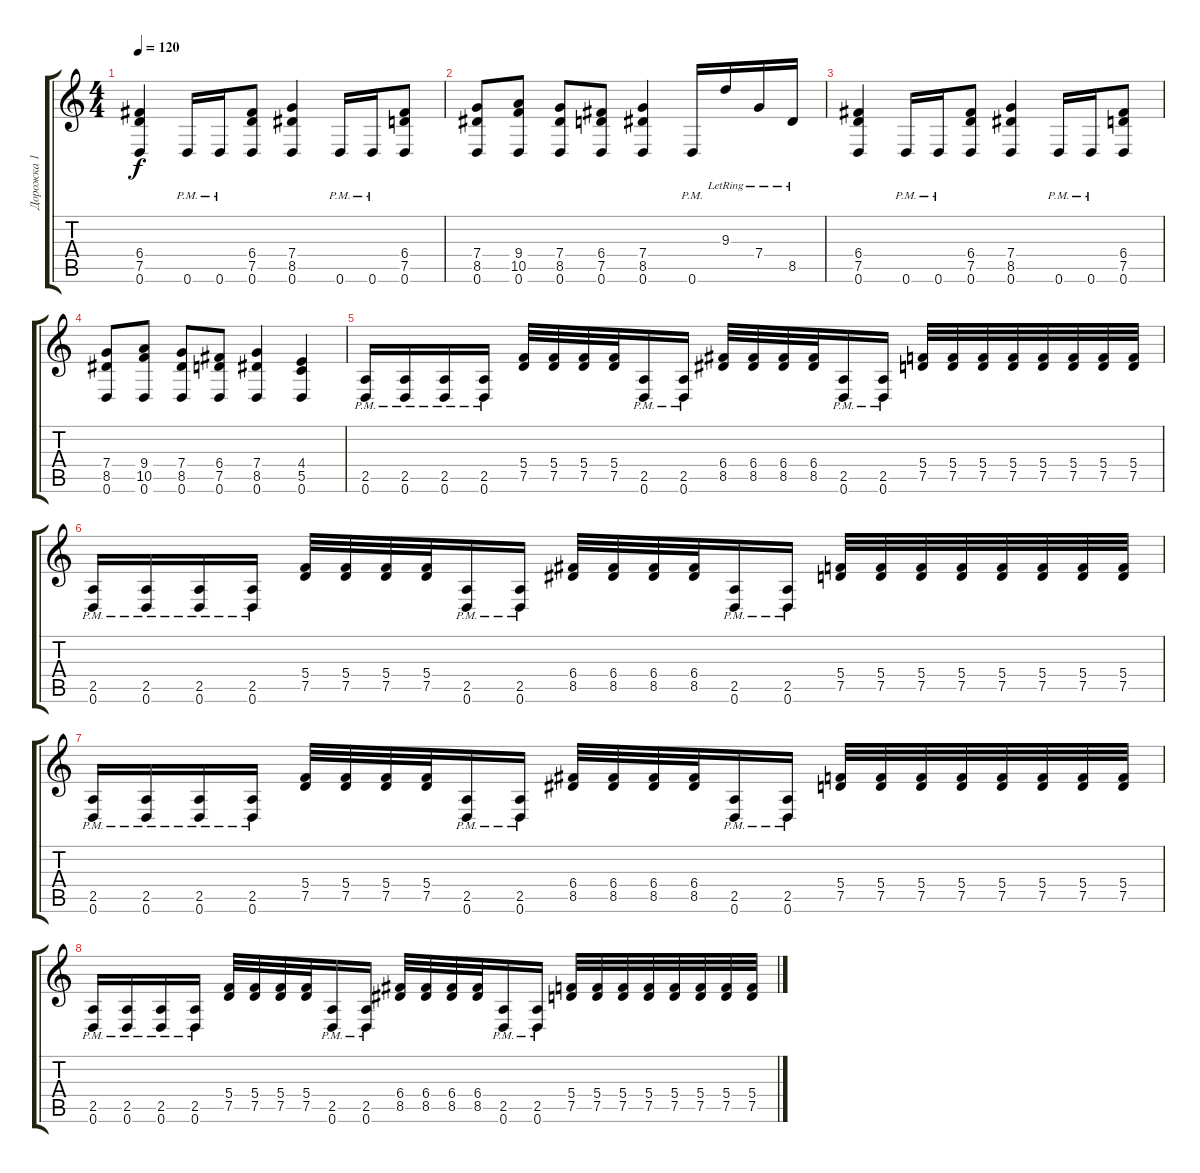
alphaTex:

\track ("Дорожка 1" "Дорожка 1") {instrument overdrivenguitar}
\staff {score tabs}
\tuning (D4 A3 F3 C3 G2 D2) {hide}
\ts (4 4)
\tempo 120
\clef g2
\ks c
(6.4 7.5 0.6).4{dy f} 0.6{pm}.16 0.6{pm}.16 (6.4 7.5 0.6).8 (7.4 8.5 0.6).4 0.6{pm}.16 0.6{pm}.16 (6.4 7.5 0.6).8 |
(7.4 8.5 0.6).8 (9.4 10.5 0.6).8 (7.4 8.5 0.6).8 (6.4 7.5 0.6).8 (7.4 8.5 0.6).4 0.6{pm}.16 9.3{lr}.16 7.4{lr}.16 8.5{lr}.16 |
(6.4 7.5 0.6).4 0.6{pm}.16 0.6{pm}.16 (6.4 7.5 0.6).8 (7.4 8.5 0.6).4 0.6{pm}.16 0.6{pm}.16 (6.4 7.5 0.6).8 |
(7.4 8.5 0.6).8 (9.4 10.5 0.6).8 (7.4 8.5 0.6).8 (6.4 7.5 0.6).8 (7.4 8.5 0.6).4 (4.4 5.5 0.6).4 |
(2.5 0.6{pm}).16 (2.5 0.6{pm}).16 (2.5 0.6{pm}).16 (2.5 0.6{pm}).16 (5.4 7.5).32 (5.4 7.5).32 (5.4 7.5).32 (5.4 7.5).32 (2.5 0.6{pm}).16 (2.5 0.6{pm}).16 (6.4 8.5).32 (6.4 8.5).32 (6.4 8.5).32 (6.4 8.5).32 (2.5 0.6{pm}).16 (2.5 0.6{pm}).16 (5.4 7.5).32 (5.4 7.5).32 (5.4 7.5).32 (5.4 7.5).32 (5.4 7.5).32 (5.4 7.5).32 (5.4 7.5).32 (5.4 7.5).32 |
(2.5 0.6{pm}).16 (2.5 0.6{pm}).16 (2.5 0.6{pm}).16 (2.5 0.6{pm}).16 (5.4 7.5).32 (5.4 7.5).32 (5.4 7.5).32 (5.4 7.5).32 (2.5 0.6{pm}).16 (2.5 0.6{pm}).16 (6.4 8.5).32 (6.4 8.5).32 (6.4 8.5).32 (6.4 8.5).32 (2.5 0.6{pm}).16 (2.5 0.6{pm}).16 (5.4 7.5).32 (5.4 7.5).32 (5.4 7.5).32 (5.4 7.5).32 (5.4 7.5).32 (5.4 7.5).32 (5.4 7.5).32 (5.4 7.5).32 |
(2.5 0.6{pm}).16 (2.5 0.6{pm}).16 (2.5 0.6{pm}).16 (2.5 0.6{pm}).16 (5.4 7.5).32 (5.4 7.5).32 (5.4 7.5).32 (5.4 7.5).32 (2.5 0.6{pm}).16 (2.5 0.6{pm}).16 (6.4 8.5).32 (6.4 8.5).32 (6.4 8.5).32 (6.4 8.5).32 (2.5 0.6{pm}).16 (2.5 0.6{pm}).16 (5.4 7.5).32 (5.4 7.5).32 (5.4 7.5).32 (5.4 7.5).32 (5.4 7.5).32 (5.4 7.5).32 (5.4 7.5).32 (5.4 7.5).32 |
(2.5 0.6{pm}).16 (2.5 0.6{pm}).16 (2.5 0.6{pm}).16 (2.5 0.6{pm}).16 (5.4 7.5).32 (5.4 7.5).32 (5.4 7.5).32 (5.4 7.5).32 (2.5 0.6{pm}).16 (2.5 0.6{pm}).16 (6.4 8.5).32 (6.4 8.5).32 (6.4 8.5).32 (6.4 8.5).32 (2.5 0.6{pm}).16 (2.5 0.6{pm}).16 (5.4 7.5).32 (5.4 7.5).32 (5.4 7.5).32 (5.4 7.5).32 (5.4 7.5).32 (5.4 7.5).32 (5.4 7.5).32 (5.4 7.5).32
